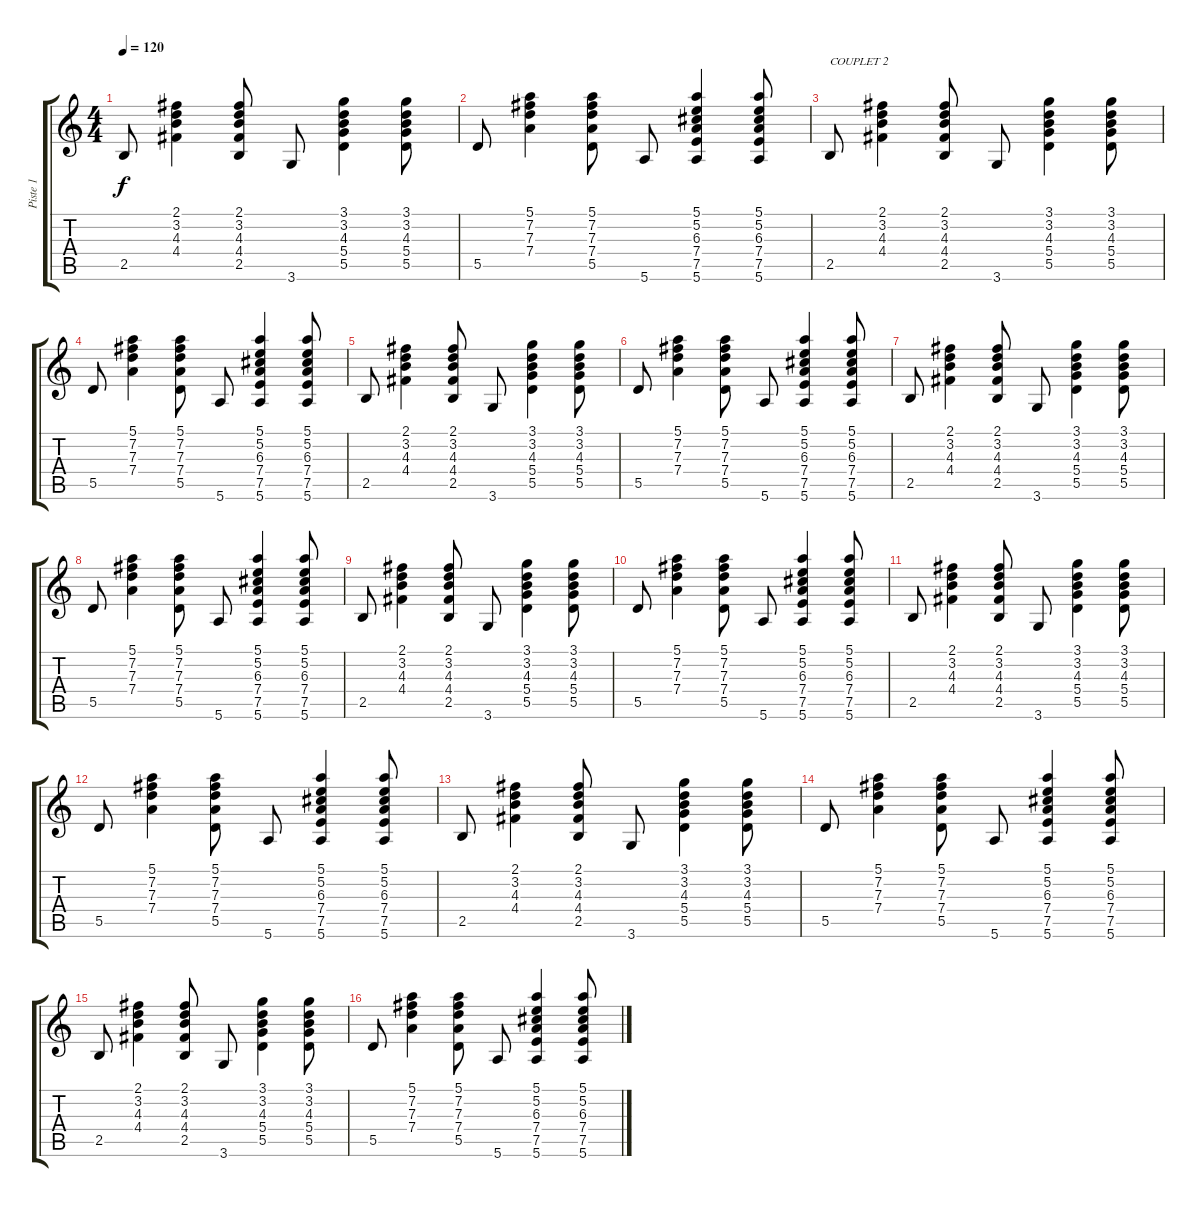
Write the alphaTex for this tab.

\track ("Piste 1" "Piste 1") {instrument electricguitarmuted}
\staff {score tabs}
\tuning (E4 B3 G3 D3 A2 E2) {hide}
\ts (4 4)
\tempo 120
\clef g2
\ks c
2.5.8{dy f instrument acousticguitarnylon} (2.1 3.2 4.3 4.4).4 (2.1 3.2 4.3 4.4 2.5).8 3.6.8 (3.1 3.2 4.3 5.4 5.5).4 (3.1 3.2 4.3 5.4 5.5).8 |
5.5.8 (5.1 7.2 7.3 7.4).4 (5.1 7.2 7.3 7.4 5.5).8 5.6.8 (5.1 5.2 6.3 7.4 7.5 5.6).4 (5.1 5.2 6.3 7.4 7.5 5.6).8 |
2.5.8{txt "COUPLET 2" instrument acousticguitarnylon} (2.1 3.2 4.3 4.4).4 (2.1 3.2 4.3 4.4 2.5).8 3.6.8 (3.1 3.2 4.3 5.4 5.5).4 (3.1 3.2 4.3 5.4 5.5).8 |
5.5.8 (5.1 7.2 7.3 7.4).4 (5.1 7.2 7.3 7.4 5.5).8 5.6.8 (5.1 5.2 6.3 7.4 7.5 5.6).4 (5.1 5.2 6.3 7.4 7.5 5.6).8 |
2.5.8{instrument acousticguitarnylon} (2.1 3.2 4.3 4.4).4 (2.1 3.2 4.3 4.4 2.5).8 3.6.8 (3.1 3.2 4.3 5.4 5.5).4 (3.1 3.2 4.3 5.4 5.5).8 |
5.5.8 (5.1 7.2 7.3 7.4).4 (5.1 7.2 7.3 7.4 5.5).8 5.6.8 (5.1 5.2 6.3 7.4 7.5 5.6).4 (5.1 5.2 6.3 7.4 7.5 5.6).8 |
2.5.8{instrument acousticguitarnylon} (2.1 3.2 4.3 4.4).4 (2.1 3.2 4.3 4.4 2.5).8 3.6.8 (3.1 3.2 4.3 5.4 5.5).4 (3.1 3.2 4.3 5.4 5.5).8 |
5.5.8 (5.1 7.2 7.3 7.4).4 (5.1 7.2 7.3 7.4 5.5).8 5.6.8 (5.1 5.2 6.3 7.4 7.5 5.6).4 (5.1 5.2 6.3 7.4 7.5 5.6).8 |
2.5.8{instrument acousticguitarnylon} (2.1 3.2 4.3 4.4).4 (2.1 3.2 4.3 4.4 2.5).8 3.6.8 (3.1 3.2 4.3 5.4 5.5).4 (3.1 3.2 4.3 5.4 5.5).8 |
5.5.8 (5.1 7.2 7.3 7.4).4 (5.1 7.2 7.3 7.4 5.5).8 5.6.8 (5.1 5.2 6.3 7.4 7.5 5.6).4 (5.1 5.2 6.3 7.4 7.5 5.6).8 |
2.5.8{instrument acousticguitarnylon} (2.1 3.2 4.3 4.4).4 (2.1 3.2 4.3 4.4 2.5).8 3.6.8 (3.1 3.2 4.3 5.4 5.5).4 (3.1 3.2 4.3 5.4 5.5).8 |
5.5.8 (5.1 7.2 7.3 7.4).4 (5.1 7.2 7.3 7.4 5.5).8 5.6.8 (5.1 5.2 6.3 7.4 7.5 5.6).4 (5.1 5.2 6.3 7.4 7.5 5.6).8 |
2.5.8{instrument acousticguitarnylon} (2.1 3.2 4.3 4.4).4 (2.1 3.2 4.3 4.4 2.5).8 3.6.8 (3.1 3.2 4.3 5.4 5.5).4 (3.1 3.2 4.3 5.4 5.5).8 |
5.5.8 (5.1 7.2 7.3 7.4).4 (5.1 7.2 7.3 7.4 5.5).8 5.6.8 (5.1 5.2 6.3 7.4 7.5 5.6).4 (5.1 5.2 6.3 7.4 7.5 5.6).8 |
2.5.8{instrument acousticguitarnylon} (2.1 3.2 4.3 4.4).4 (2.1 3.2 4.3 4.4 2.5).8 3.6.8 (3.1 3.2 4.3 5.4 5.5).4 (3.1 3.2 4.3 5.4 5.5).8 |
5.5.8 (5.1 7.2 7.3 7.4).4 (5.1 7.2 7.3 7.4 5.5).8 5.6.8 (5.1 5.2 6.3 7.4 7.5 5.6).4 (5.1 5.2 6.3 7.4 7.5 5.6).8
